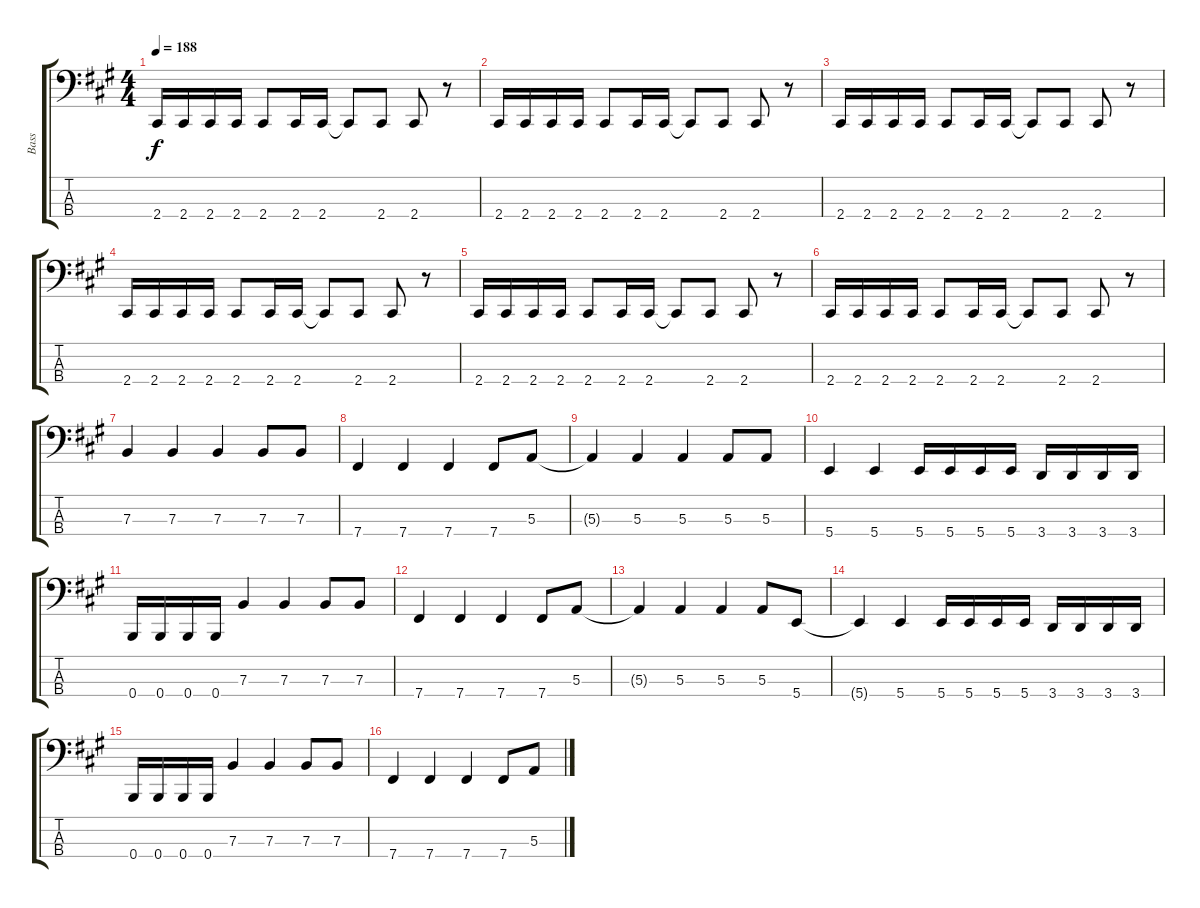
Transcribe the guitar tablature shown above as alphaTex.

\track ("Bass" "Bass") {instrument electricbasspick}
\staff {score tabs}
\tuning (D2 A1 E1 B0) {hide}
\ts (4 4)
\tempo 188
\clef f4
\ks f#minor
2.4.16{dy f} 2.4.16 2.4.16 2.4.16 2.4.8 2.4.16 2.4.16 2.4{t}.8 2.4.8 2.4.8 r.8 |
2.4.16 2.4.16 2.4.16 2.4.16 2.4.8 2.4.16 2.4.16 2.4{t}.8 2.4.8 2.4.8 r.8 |
2.4.16 2.4.16 2.4.16 2.4.16 2.4.8 2.4.16 2.4.16 2.4{t}.8 2.4.8 2.4.8 r.8 |
2.4.16 2.4.16 2.4.16 2.4.16 2.4.8 2.4.16 2.4.16 2.4{t}.8 2.4.8 2.4.8 r.8 |
2.4.16 2.4.16 2.4.16 2.4.16 2.4.8 2.4.16 2.4.16 2.4{t}.8 2.4.8 2.4.8 r.8 |
2.4.16 2.4.16 2.4.16 2.4.16 2.4.8 2.4.16 2.4.16 2.4{t}.8 2.4.8 2.4.8 r.8 |
7.3.4 7.3.4 7.3.4 7.3.8 7.3.8 |
7.4.4 7.4.4 7.4.4 7.4.8 5.3.8 |
5.3{t}.4 5.3.4 5.3.4 5.3.8 5.3.8 |
5.4.4 5.4.4 5.4.16 5.4.16 5.4.16 5.4.16 3.4.16 3.4.16 3.4.16 3.4.16 |
0.4.16 0.4.16 0.4.16 0.4.16 7.3.4 7.3.4 7.3.8 7.3.8 |
7.4.4 7.4.4 7.4.4 7.4.8 5.3.8 |
5.3{t}.4 5.3.4 5.3.4 5.3.8 5.4.8 |
5.4{t}.4 5.4.4 5.4.16 5.4.16 5.4.16 5.4.16 3.4.16 3.4.16 3.4.16 3.4.16 |
0.4.16 0.4.16 0.4.16 0.4.16 7.3.4 7.3.4 7.3.8 7.3.8 |
7.4.4 7.4.4 7.4.4 7.4.8 5.3.8
